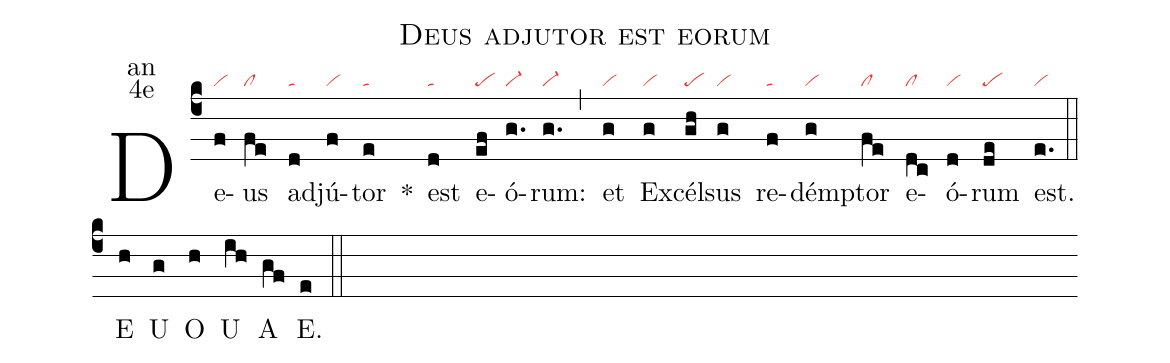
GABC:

name:Deus adjutor est eorum;
office-part:an;
mode:4e;
nabc-lines:1;
%%
(c4) De(f|vi)us(fe|cl) ad(d|ta)jú(f|vi)tor(e|ta) <sp>*</sp>() est(d|ta) e(ef|pe)ó(g.|vi-)rum:(g.|vi-) (,) et(g|vi) Ex(g|vi)cél(gh|pe)sus(g|vi) re(f|ta)dém(g|vi)ptor(fe|cl) e(dc|cl)ó(d|vi)rum(de|pe) est.(e.|vi) (::) <eu>E(h) U(g) O(h) U(ih) A(gf) E.(e) </eu>(::)
